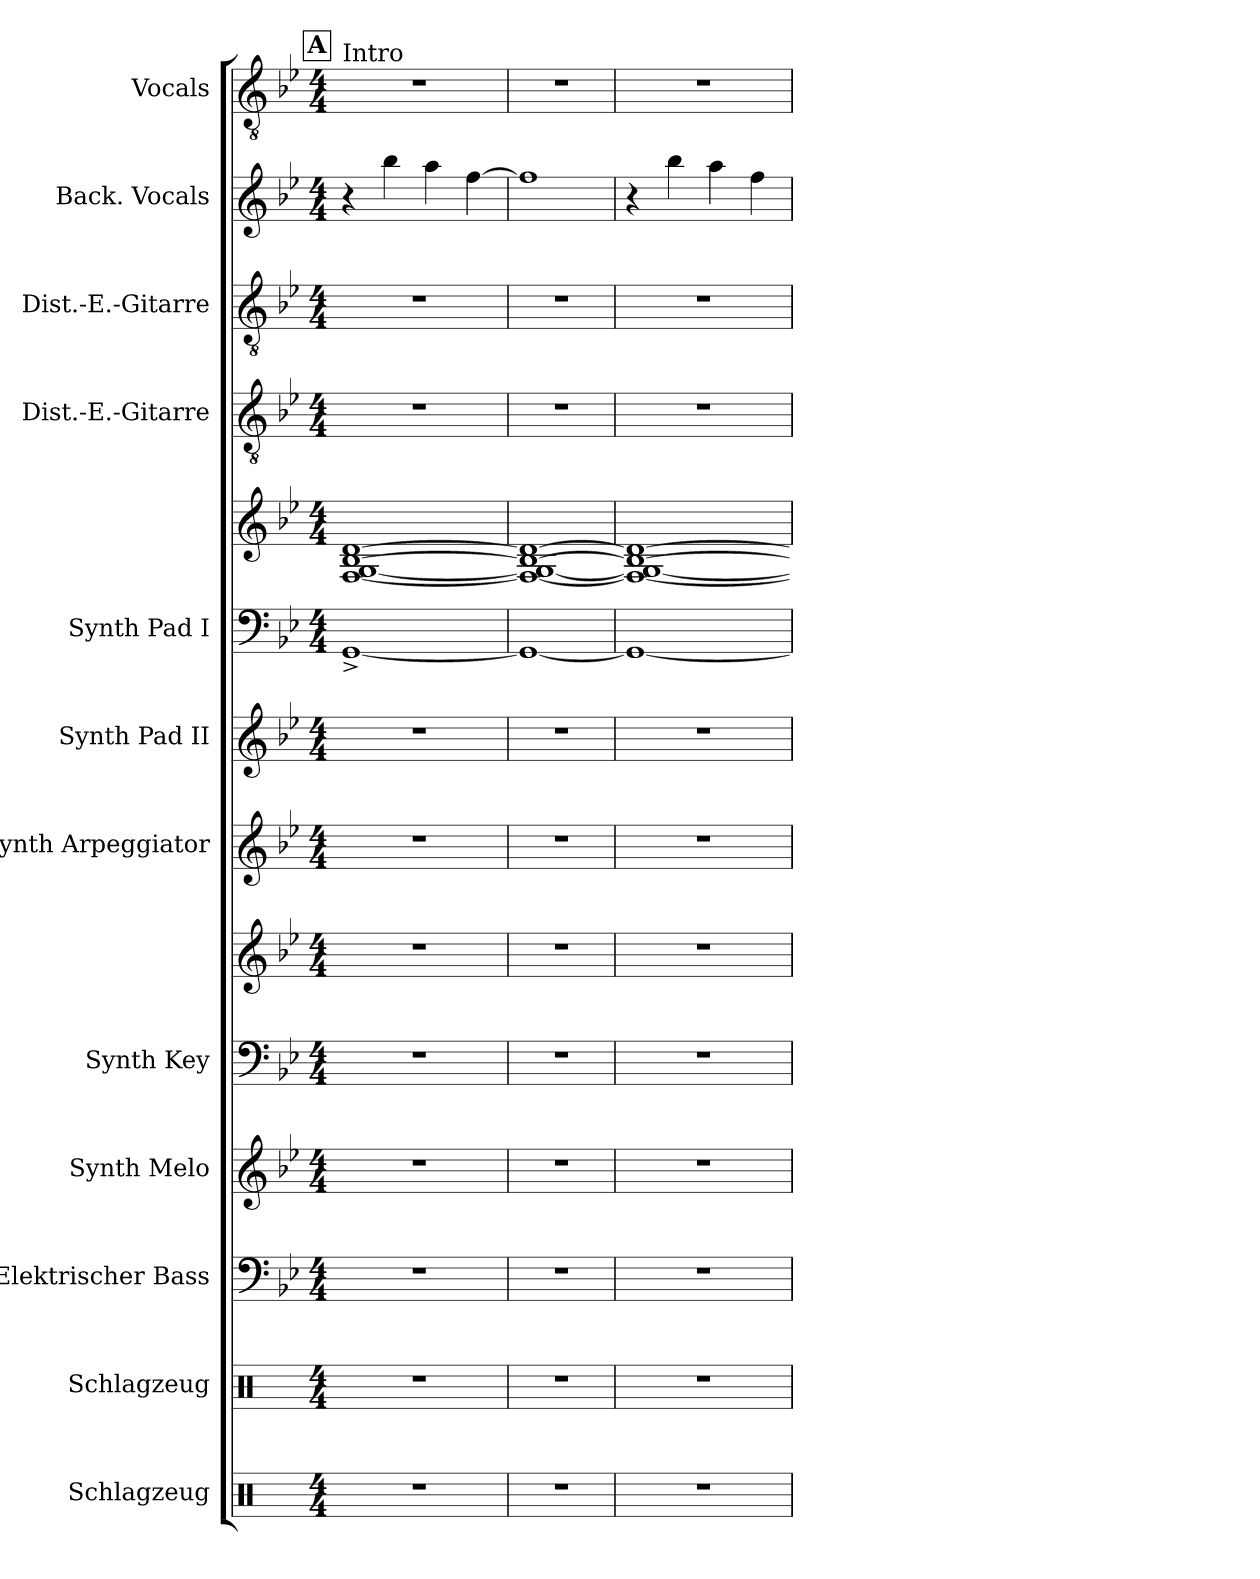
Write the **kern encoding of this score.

**kern	**kern	**kern	**kern	**kern	**kern	**kern	**kern	**kern	**kern	**kern	**kern	**kern	**kern
*part12	*part11	*part10	*part9	*part8	*part8	*part7	*part6	*part5	*part5	*part4	*part3	*part2	*part1
*staff14	*staff13	*staff12	*staff11	*staff10	*staff9	*staff8	*staff7	*staff6	*staff5	*staff4	*staff3	*staff2	*staff1
*I"Schlagzeug	*I"Schlagzeug	*I"Elektrischer Bass	*I"Synth Melo	*I"Synth Key	*	*I"Synth Arpeggiator	*I"Synth Pad II	*I"Synth Pad I	*	*I"Dist.-E.-Gitarre	*I"Dist.-E.-Gitarre	*I"Back. Vocals	*I"Vocals
*I'Slzg.	*I'Slzg.	*I'E-B.	*I'Synth.	*I'Synth.	*	*I'Synth.	*I'Synth.2	*I'Synth.1	*	*I'E-Git.	*I'E-Git.	*I'B-Voc.	*I'Voc.
*clefX	*clefX	*clefF4	*clefG2	*clefF4	*clefG2	*clefG2	*clefG2	*clefF4	*clefG2	*clefGv2	*clefGv2	*clefG2	*clefGv2
*	*	*ITrd7c12	*	*	*	*	*	*	*	*	*	*	*
*k[]	*k[]	*k[b-e-]	*k[b-e-]	*k[b-e-]	*k[b-e-]	*k[b-e-]	*k[b-e-]	*k[b-e-]	*k[b-e-]	*k[b-e-]	*k[b-e-]	*k[b-e-]	*k[b-e-]
*M4/4	*M4/4	*M4/4	*M4/4	*M4/4	*M4/4	*M4/4	*M4/4	*M4/4	*M4/4	*M4/4	*M4/4	*M4/4	*M4/4
*MM135	*MM135	*MM135	*MM135	*MM135	*MM135	*MM135	*MM135	*MM135	*MM135	*MM135	*MM135	*MM135	*MM135
!!LO:REH:place=s1:a:B:fs=14:t=A
=1	=1	=1	=1	=1	=1	=1	=1	=1	=1	=1	=1	=1	=1
!	!	!	!	!	!	!	!	!	!	!	!	!	!LO:TX:a:t=Intro
1r	1r	1r	1r	1r	1r	1r	1r	[1GG^	[1F [1G [1B- [1d	1r	1r	4r	1r
.	.	.	.	.	.	.	.	.	.	.	.	4bb-\	.
.	.	.	.	.	.	.	.	.	.	.	.	4aa\	.
.	.	.	.	.	.	.	.	.	.	.	.	[4ff\	.
=2	=2	=2	=2	=2	=2	=2	=2	=2	=2	=2	=2	=2	=2
1r	1r	1r	1r	1r	1r	1r	1r	1GG_	1F_ 1G_ 1B-_ 1d_	1r	1r	1ff]	1r
=3	=3	=3	=3	=3	=3	=3	=3	=3	=3	=3	=3	=3	=3
1r	1r	1r	1r	1r	1r	1r	1r	1GG_	1F_ 1G_ 1B-_ 1d_	1r	1r	4r	1r
.	.	.	.	.	.	.	.	.	.	.	.	4bb-\	.
.	.	.	.	.	.	.	.	.	.	.	.	4aa\	.
.	.	.	.	.	.	.	.	.	.	.	.	4ff\	.
=	=	=	=	=	=	=	=	=	=	=	=	=	=
*-	*-	*-	*-	*-	*-	*-	*-	*-	*-	*-	*-	*-	*-
